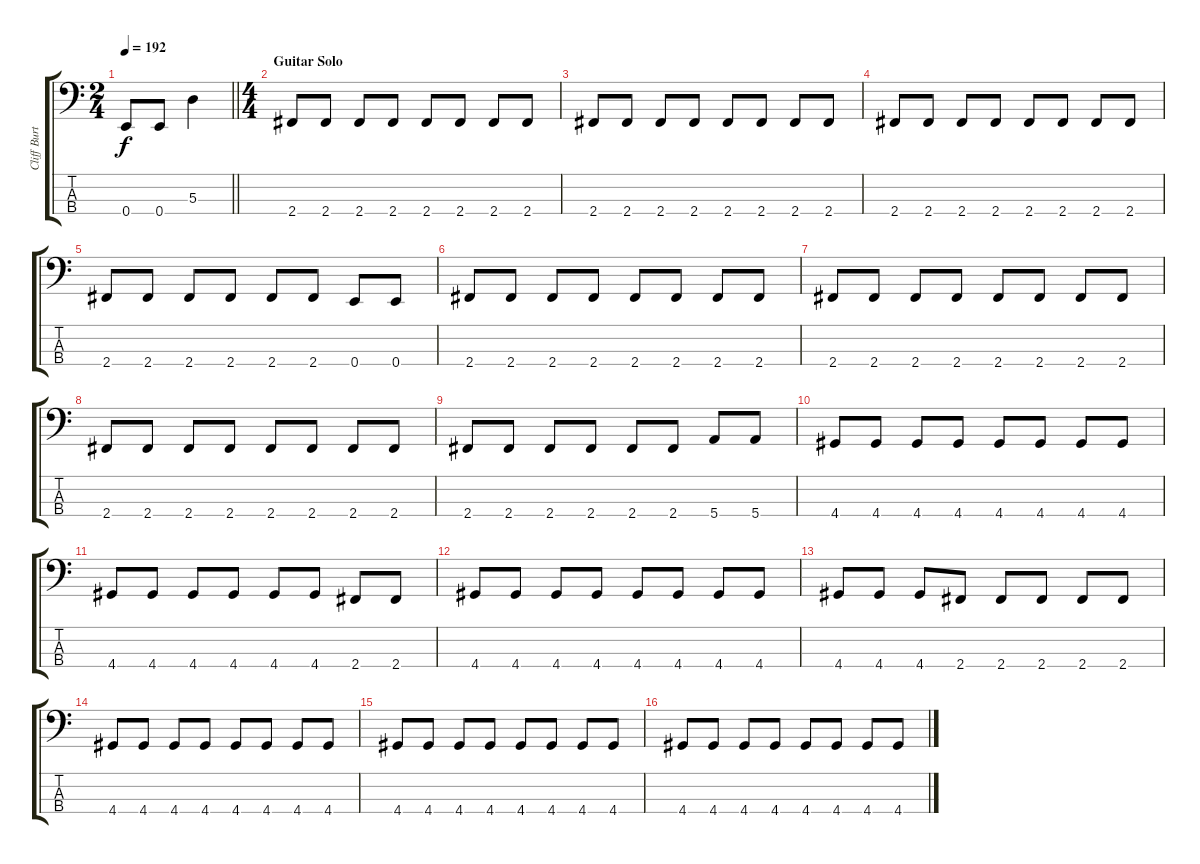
\track ("Cliff Burton - Bass" "Cliff Burt") {instrument electricbassfinger}
\staff {score tabs}
\tuning (G2 D2 A1 E1) {hide}
\ts (2 4)
\tempo 192
\clef f4
\barLineRight lightlight
\ks c
0.4.8{dy f} 0.4.8 5.3.4 |
\ts (4 4)
\section ("" "Guitar Solo")
2.4.8 2.4.8 2.4.8 2.4.8 2.4.8 2.4.8 2.4.8 2.4.8 |
2.4.8 2.4.8 2.4.8 2.4.8 2.4.8 2.4.8 2.4.8 2.4.8 |
2.4.8 2.4.8 2.4.8 2.4.8 2.4.8 2.4.8 2.4.8 2.4.8 |
2.4.8 2.4.8 2.4.8 2.4.8 2.4.8 2.4.8 0.4.8 0.4.8 |
2.4.8 2.4.8 2.4.8 2.4.8 2.4.8 2.4.8 2.4.8 2.4.8 |
2.4.8 2.4.8 2.4.8 2.4.8 2.4.8 2.4.8 2.4.8 2.4.8 |
2.4.8 2.4.8 2.4.8 2.4.8 2.4.8 2.4.8 2.4.8 2.4.8 |
2.4.8 2.4.8 2.4.8 2.4.8 2.4.8 2.4.8 5.4.8 5.4.8 |
4.4.8 4.4.8 4.4.8 4.4.8 4.4.8 4.4.8 4.4.8 4.4.8 |
4.4.8 4.4.8 4.4.8 4.4.8 4.4.8 4.4.8 2.4.8 2.4.8 |
4.4.8 4.4.8 4.4.8 4.4.8 4.4.8 4.4.8 4.4.8 4.4.8 |
4.4.8 4.4.8 4.4.8 2.4.8 2.4.8 2.4.8 2.4.8 2.4.8 |
4.4.8 4.4.8 4.4.8 4.4.8 4.4.8 4.4.8 4.4.8 4.4.8 |
4.4.8 4.4.8 4.4.8 4.4.8 4.4.8 4.4.8 4.4.8 4.4.8 |
4.4.8 4.4.8 4.4.8 4.4.8 4.4.8 4.4.8 4.4.8 4.4.8
